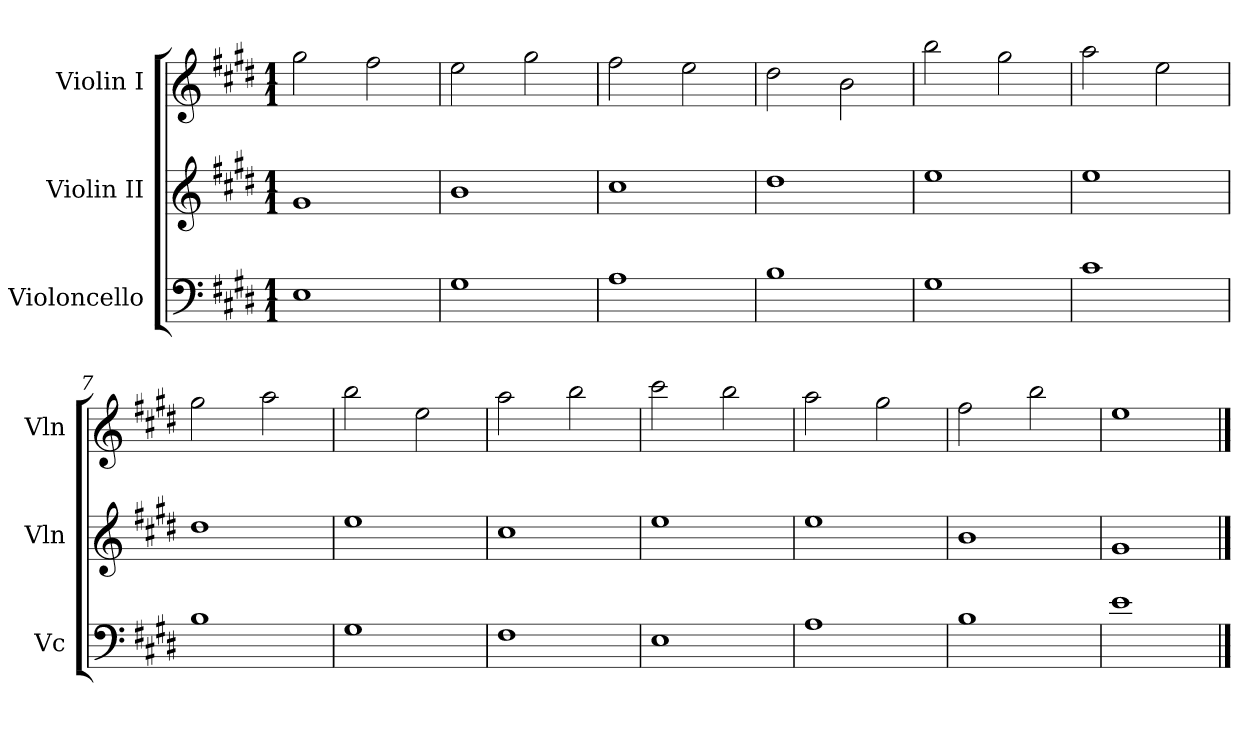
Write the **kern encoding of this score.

**kern	**kern	**kern
*part3	*part2	*part1
*staff3	*staff2	*staff1
*I"Violoncello	*I"Violin II	*I"Violin I
*I'Vc	*I'Vln	*I'Vln
*clefF4	*clefG2	*clefG2
*k[f#c#g#d#]	*k[f#c#g#d#]	*k[f#c#g#d#]
*M1/1	*M1/1	*M1/1
=1	=1	=1
1E	1g#	2gg#\
.	.	2ff#\
=2	=2	=2
1G#	1b	2ee\
.	.	2gg#\
=3	=3	=3
1A	1cc#	2ff#\
.	.	2ee\
=4	=4	=4
1B	1dd#	2dd#\
.	.	2b\
=5	=5	=5
1G#	1ee	2bb\
.	.	2gg#\
=6	=6	=6
1c#	1ee	2aa\
.	.	2ee\
=7	=7	=7
1B	1dd#	2gg#\
.	.	2aa\
=8	=8	=8
1G#	1ee	2bb\
.	.	2ee\
=9	=9	=9
1F#	1cc#	2aa\
.	.	2bb\
=10	=10	=10
1E	1ee	2ccc#\
.	.	2bb\
=11	=11	=11
1A	1ee	2aa\
.	.	2gg#\
=12	=12	=12
1B	1b	2ff#\
.	.	2bb\
=13	=13	=13
1e	1g#	1ee
==	==	==
*-	*-	*-
